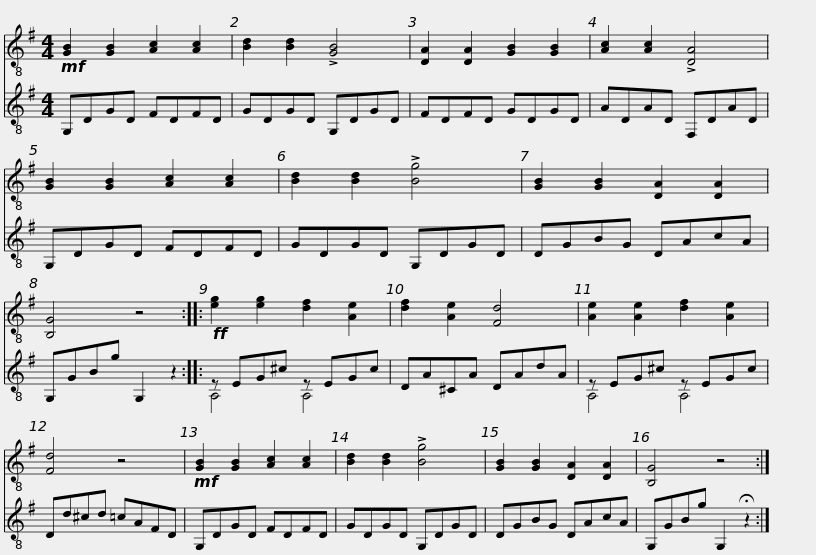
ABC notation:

X:1
%%score 1 ( 2 3 )
L:1/8
M:4/4
I:linebreak $
K:G
V:1 treble-8
V:2 treble-8
V:3 treble-8
V:1
!mf! [GB]2 [GB]2 [Ac]2 [Ac]2 | [Bd]2 [Bd]2 !>![GB]4 | [DA]2 [DA]2 [GB]2 [GB]2 | [Ac]2 [Ac]2 !>![DA]4 |$ [GB]2 [GB]2 [Ac]2 [Ac]2 | %5
 [Bd]2 [Bd]2 !>![Bg]4 | [GB]2 [GB]2 [DA]2 [DA]2 | [B,G]4 z4 ::$!ff! [eg]2 [eg]2 [df]2 [Ae]2 | [df]2 [Ae]2 [Fd]4 | %10
 [Ae]2 [Ae]2 [df]2 [Ae]2 | [Fd]4 z4 |$!mf! [GB]2 [GB]2 [Ac]2 [Ac]2 | [Bd]2 [Bd]2 !>![Bg]4 | [GB]2 [GB]2 [DA]2 [DA]2 | %15
 [B,G]4 z4 :| %16
V:2
 G,DGD FDFD | GDGD G,DGD | FDFD GDGD | ADAD F,DAD |$ G,DGD FDFD | %5
 GDGD G,DGD | DGBG DAcA | G,GBg G,2 z2 ::$ z EG^c z EGc | DA^CA DAdA | %10
 z EG^c z EGc | Dd^cd =cAFD |$ G,DGD FDFD | GDGD G,DGD | DGBG DAcA | %15
 G,GBg G,2 !fermata!z2 :| %16
V:3
 x8 | x8 | x8 | x8 |$ x8 | %5
 x8 | x8 | x8 ::$ A,4 A,4 | x8 | %10
 A,4 A,4 | x8 |$ x8 | x8 | x8 | %15
 x8 :| %16
